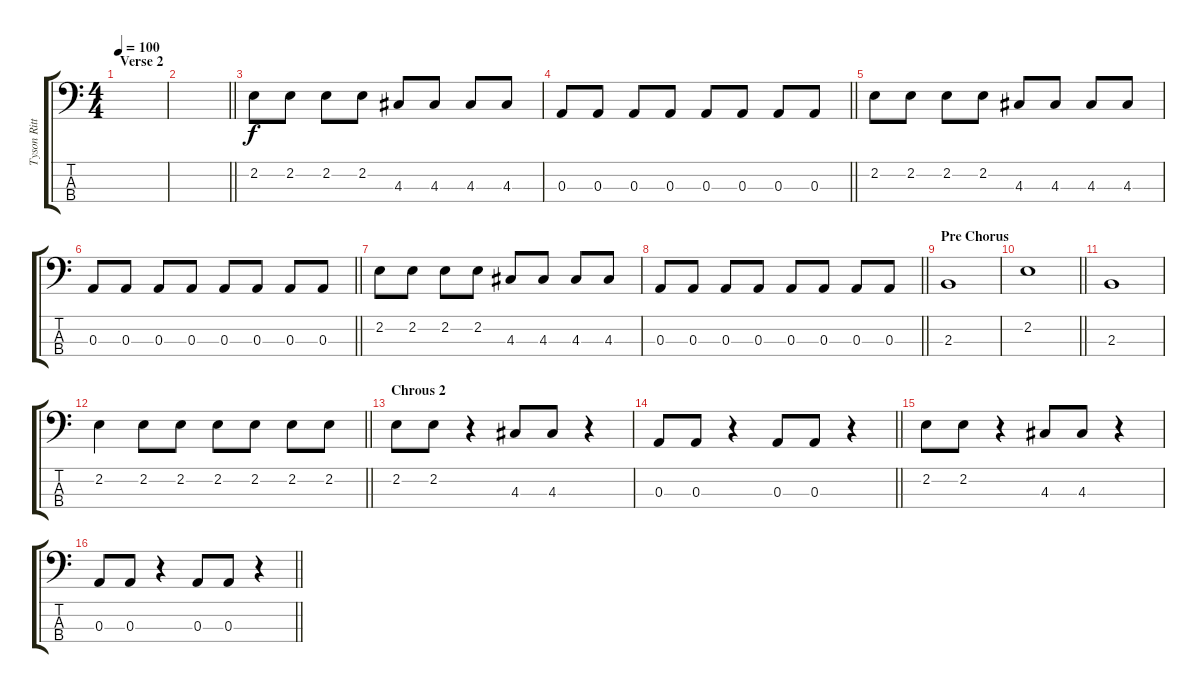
\track ("Tyson Ritter (Bass)" "Tyson Ritt") {instrument electricbassfinger}
\staff {score tabs}
\tuning (G2 D2 A1 E1) {hide}
\ts (4 4)
\section ("" "Verse 2")
\tempo 100
\clef f4
\ks c
|
\barLineRight lightlight
|
2.2.8 2.2.8 2.2.8 2.2.8 4.3.8 4.3.8 4.3.8 4.3.8 |
\barLineRight lightlight
0.3.8 0.3.8 0.3.8 0.3.8 0.3.8 0.3.8 0.3.8 0.3.8 |
2.2.8 2.2.8 2.2.8 2.2.8 4.3.8 4.3.8 4.3.8 4.3.8 |
\barLineRight lightlight
0.3.8 0.3.8 0.3.8 0.3.8 0.3.8 0.3.8 0.3.8 0.3.8 |
2.2.8 2.2.8 2.2.8 2.2.8 4.3.8 4.3.8 4.3.8 4.3.8 |
\barLineRight lightlight
0.3.8 0.3.8 0.3.8 0.3.8 0.3.8 0.3.8 0.3.8 0.3.8 |
\section ("" "Pre Chorus")
2.3.1 |
\barLineRight lightlight
2.2.1 |
2.3.1 |
\barLineRight lightlight
2.2.4 2.2.8 2.2.8 2.2.8 2.2.8 2.2.8 2.2.8 |
\section ("" "Chrous 2")
2.2.8 2.2.8 r.4 4.3.8 4.3.8 r.4 |
\barLineRight lightlight
0.3.8 0.3.8 r.4 0.3.8 0.3.8 r.4 |
2.2.8 2.2.8 r.4 4.3.8 4.3.8 r.4 |
\barLineRight lightlight
0.3.8 0.3.8 r.4 0.3.8 0.3.8 r.4
